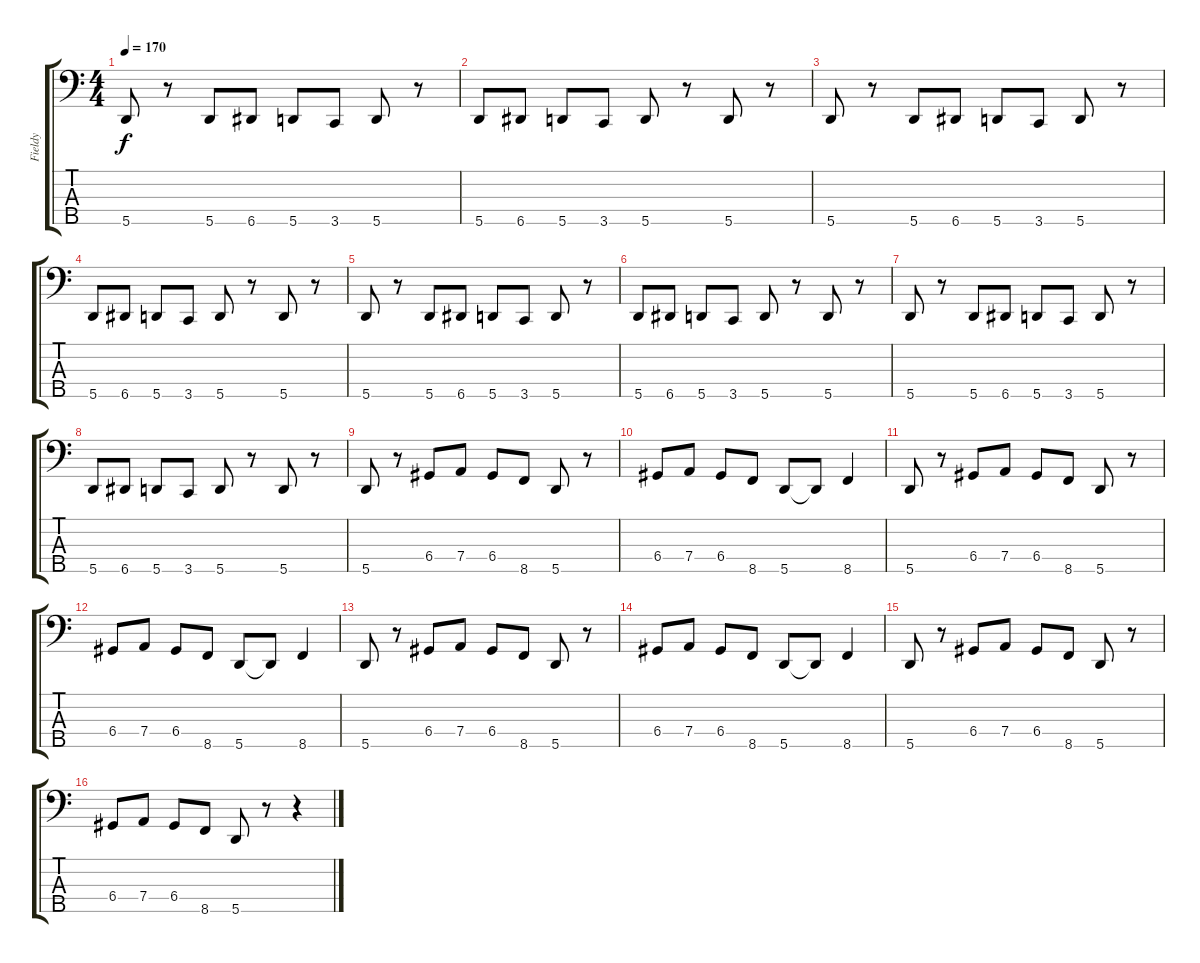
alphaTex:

\track ("Fieldy" "Fieldy") {instrument electricbassfinger}
\staff {score tabs}
\tuning (F2 C2 G1 D1 A0) {hide}
\ts (4 4)
\tempo 170
\clef f4
\ks c
5.5.8{dy f} r.8 5.5.8 6.5.8 5.5.8 3.5.8 5.5.8 r.8 |
5.5.8 6.5.8 5.5.8 3.5.8 5.5.8 r.8 5.5.8 r.8 |
5.5.8 r.8 5.5.8 6.5.8 5.5.8 3.5.8 5.5.8 r.8 |
5.5.8 6.5.8 5.5.8 3.5.8 5.5.8 r.8 5.5.8 r.8 |
5.5.8 r.8 5.5.8 6.5.8 5.5.8 3.5.8 5.5.8 r.8 |
5.5.8 6.5.8 5.5.8 3.5.8 5.5.8 r.8 5.5.8 r.8 |
5.5.8 r.8 5.5.8 6.5.8 5.5.8 3.5.8 5.5.8 r.8 |
5.5.8 6.5.8 5.5.8 3.5.8 5.5.8 r.8 5.5.8 r.8 |
5.5.8 r.8 6.4.8 7.4.8 6.4.8 8.5.8 5.5.8 r.8 |
6.4.8 7.4.8 6.4.8 8.5.8 5.5.8 5.5{t}.8 8.5.4 |
5.5.8 r.8 6.4.8 7.4.8 6.4.8 8.5.8 5.5.8 r.8 |
6.4.8 7.4.8 6.4.8 8.5.8 5.5.8 5.5{t}.8 8.5.4 |
5.5.8 r.8 6.4.8 7.4.8 6.4.8 8.5.8 5.5.8 r.8 |
6.4.8 7.4.8 6.4.8 8.5.8 5.5.8 5.5{t}.8 8.5.4 |
5.5.8 r.8 6.4.8 7.4.8 6.4.8 8.5.8 5.5.8 r.8 |
6.4.8 7.4.8 6.4.8 8.5.8 5.5.8 r.8 r.4
